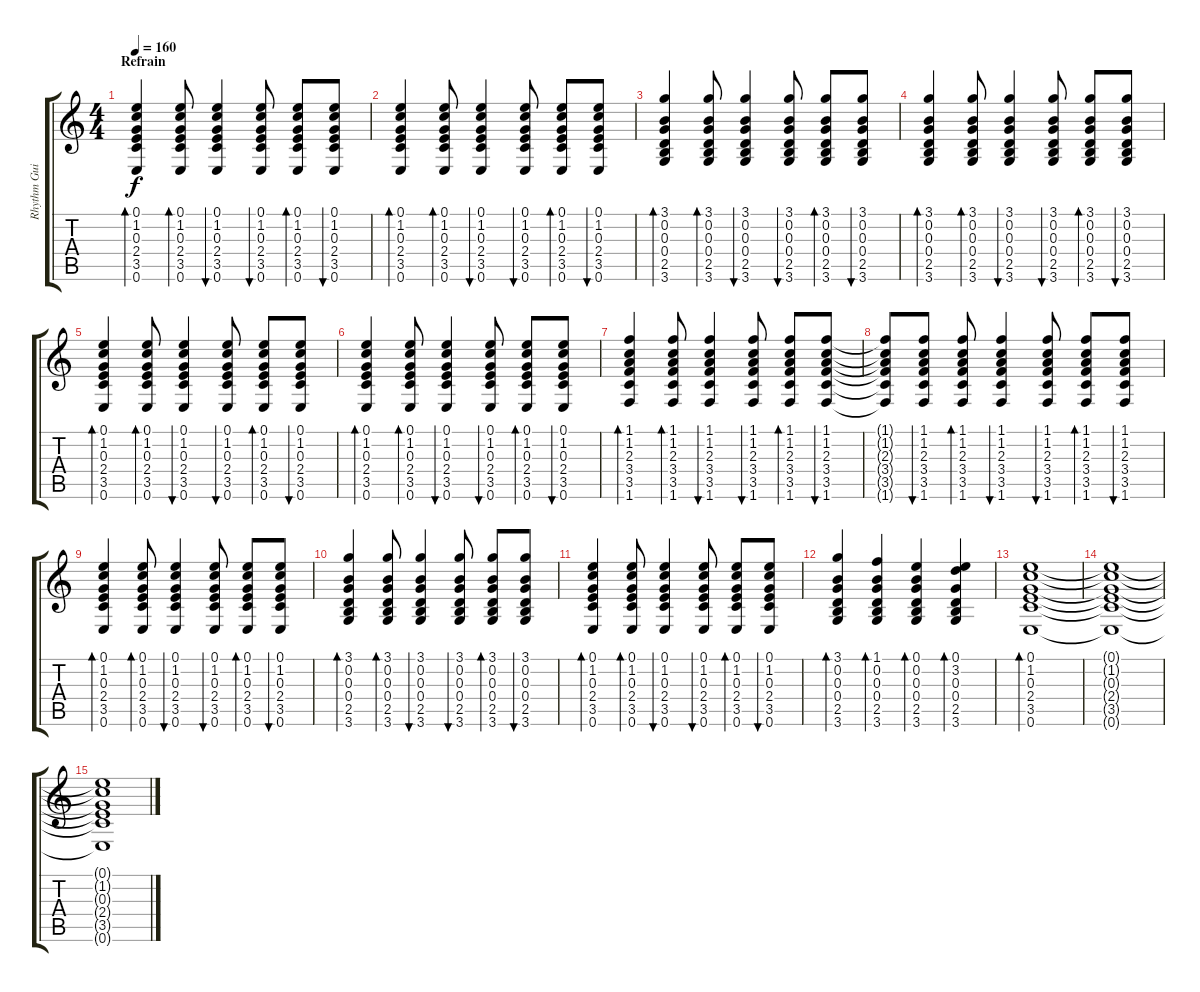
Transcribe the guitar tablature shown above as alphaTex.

\track ("Rhythm Guitar" "Rhythm Gui") {instrument acousticguitarnylon}
\staff {score tabs}
\tuning (E4 B3 G3 D3 A2 E2) {hide}
\ts (4 4)
\section ("" "Refrain")
\tempo 160
\clef g2
\ks c
(0.1 1.2 0.3 2.4 3.5 0.6).4{bd 120 dy f} (0.1 1.2 0.3 2.4 3.5 0.6).8{bd 60} (0.1 1.2 0.3 2.4 3.5 0.6).4{bu 120} (0.1 1.2 0.3 2.4 3.5 0.6).8{bu 60} (0.1 1.2 0.3 2.4 3.5 0.6).8{bd 60} (0.1 1.2 0.3 2.4 3.5 0.6).8{bu 60} |
(0.1 1.2 0.3 2.4 3.5 0.6).4{bd 120} (0.1 1.2 0.3 2.4 3.5 0.6).8{bd 60} (0.1 1.2 0.3 2.4 3.5 0.6).4{bu 120} (0.1 1.2 0.3 2.4 3.5 0.6).8{bu 60} (0.1 1.2 0.3 2.4 3.5 0.6).8{bd 60} (0.1 1.2 0.3 2.4 3.5 0.6).8{bu 60} |
(3.1 0.2 0.3 0.4 2.5 3.6).4{bd 120} (3.1 0.2 0.3 0.4 2.5 3.6).8{bd 60} (3.1 0.2 0.3 0.4 2.5 3.6).4{bu 120} (3.1 0.2 0.3 0.4 2.5 3.6).8{bu 60} (3.1 0.2 0.3 0.4 2.5 3.6).8{bd 60} (3.1 0.2 0.3 0.4 2.5 3.6).8{bu 60} |
(3.1 0.2 0.3 0.4 2.5 3.6).4{bd 120} (3.1 0.2 0.3 0.4 2.5 3.6).8{bd 60} (3.1 0.2 0.3 0.4 2.5 3.6).4{bu 120} (3.1 0.2 0.3 0.4 2.5 3.6).8{bu 60} (3.1 0.2 0.3 0.4 2.5 3.6).8{bd 60} (3.1 0.2 0.3 0.4 2.5 3.6).8{bu 60} |
(0.1 1.2 0.3 2.4 3.5 0.6).4{bd 120} (0.1 1.2 0.3 2.4 3.5 0.6).8{bd 60} (0.1 1.2 0.3 2.4 3.5 0.6).4{bu 120} (0.1 1.2 0.3 2.4 3.5 0.6).8{bu 60} (0.1 1.2 0.3 2.4 3.5 0.6).8{bd 60} (0.1 1.2 0.3 2.4 3.5 0.6).8{bu 60} |
(0.1 1.2 0.3 2.4 3.5 0.6).4{bd 120} (0.1 1.2 0.3 2.4 3.5 0.6).8{bd 60} (0.1 1.2 0.3 2.4 3.5 0.6).4{bu 120} (0.1 1.2 0.3 2.4 3.5 0.6).8{bu 60} (0.1 1.2 0.3 2.4 3.5 0.6).8{bd 60} (0.1 1.2 0.3 2.4 3.5 0.6).8{bu 60} |
(1.1 1.2 2.3 3.4 3.5 1.6).4{bd 120} (1.1 1.2 2.3 3.4 3.5 1.6).8{bd 60} (1.1 1.2 2.3 3.4 3.5 1.6).4{bu 120} (1.1 1.2 2.3 3.4 3.5 1.6).8{bu 60} (1.1 1.2 2.3 3.4 3.5 1.6).8{bd 60} (1.1 1.2 2.3 3.4 3.5 1.6).8{bu 120} |
(1.1{t} 1.2{t} 2.3{t} 3.4{t} 3.5{t} 1.6{t}).8 (1.1 1.2 2.3 3.4 3.5 1.6).8{bu 60} (1.1 1.2 2.3 3.4 3.5 1.6).8{bd 60} (1.1 1.2 2.3 3.4 3.5 1.6).4{bu 120} (1.1 1.2 2.3 3.4 3.5 1.6).8{bu 60} (1.1 1.2 2.3 3.4 3.5 1.6).8{bd 60} (1.1 1.2 2.3 3.4 3.5 1.6).8{bu 60} |
(0.1 1.2 0.3 2.4 3.5 0.6).4{bd 120} (0.1 1.2 0.3 2.4 3.5 0.6).8{bd 60} (0.1 1.2 0.3 2.4 3.5 0.6).4{bu 120} (0.1 1.2 0.3 2.4 3.5 0.6).8{bu 60} (0.1 1.2 0.3 2.4 3.5 0.6).8{bd 60} (0.1 1.2 0.3 2.4 3.5 0.6).8{bu 60} |
(3.1 0.2 0.3 0.4 2.5 3.6).4{bd 120} (3.1 0.2 0.3 0.4 2.5 3.6).8{bd 60} (3.1 0.2 0.3 0.4 2.5 3.6).4{bu 120} (3.1 0.2 0.3 0.4 2.5 3.6).8{bu 60} (3.1 0.2 0.3 0.4 2.5 3.6).8{bd 60} (3.1 0.2 0.3 0.4 2.5 3.6).8{bu 60} |
(0.1 1.2 0.3 2.4 3.5 0.6).4{bd 120} (0.1 1.2 0.3 2.4 3.5 0.6).8{bd 60} (0.1 1.2 0.3 2.4 3.5 0.6).4{bu 120} (0.1 1.2 0.3 2.4 3.5 0.6).8{bu 60} (0.1 1.2 0.3 2.4 3.5 0.6).8{bd 60} (0.1 1.2 0.3 2.4 3.5 0.6).8{bu 60} |
(3.1 0.2 0.3 0.4 2.5 3.6).4{bd 120} (1.1 0.2 0.3 0.4 2.5 3.6).4{bd 60} (0.1 0.2 0.3 0.4 2.5 3.6).4{bd 120} (0.1 3.2 0.3 0.4 2.5 3.6).4{bd 120} |
(0.1 1.2 0.3 2.4 3.5 0.6).1{bd 240} |
(0.1{t} 1.2{t} 0.3{t} 2.4{t} 3.5{t} 0.6{t}).1 |
(0.1{t} 1.2{t} 0.3{t} 2.4{t} 3.5{t} 0.6{t}).1
